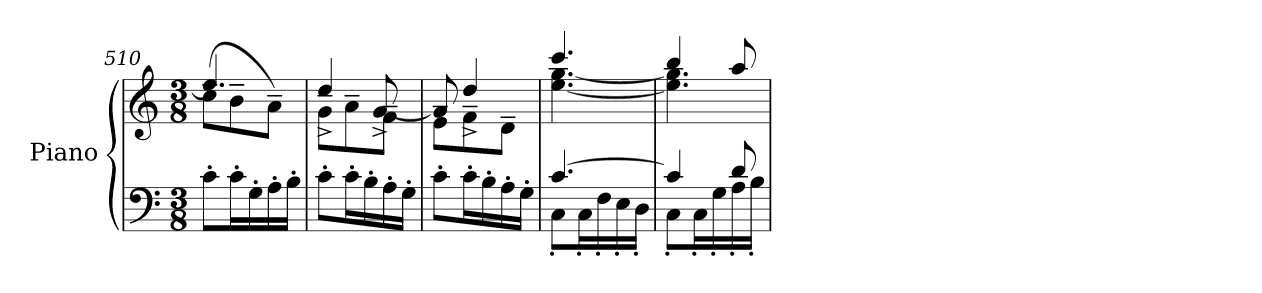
**kern	**kern
*part1	*part1
*staff2	*staff1
*I"Piano	*
*I'Pno.	*
!!LO:LB:g=z
*clefF4	*clefG2
*k[]	*k[]
*M3/8	*M3/8
=510	=510
*	*^
8c'\L	(<8cc~\L	4.ee/]
16c'\L	8b~\	.
16G'\	.	.
16A'\	8a~\J)	.
16B'\JJ	.	.
=511	=511	=511
8c'\L	8g~\L	4dd^/
16c'\L	8a~\	.
16B'\	.	.
16A'\	8f~\J	[8g^/
16G'\JJ	.	.
=512	=512	=512
8c'\L	8e~\L	8g/]
16c'\L	8f~\	4dd^/
16B'\	.	.
16A'\	8d~\J	.
16G'\JJ	.	.
=513	=513	=513
*^	*	*
[4.c/	8C'\L	4.ccc/	[4.ee\ [4.gg\
.	16C'\L	.	.
.	16F'\	.	.
.	16E'\	.	.
.	16D'\JJ	.	.
=514	=514	=514	=514
4c/]	8C'\L	4bb/	4.ee\] 4.gg\]
.	16C'\L	.	.
.	16G'\	.	.
8d/	16A'\	8aa/	.
.	16B'\JJ	.	.
*v	*v	*	*
*	*v	*v
=	=
*-	*-
